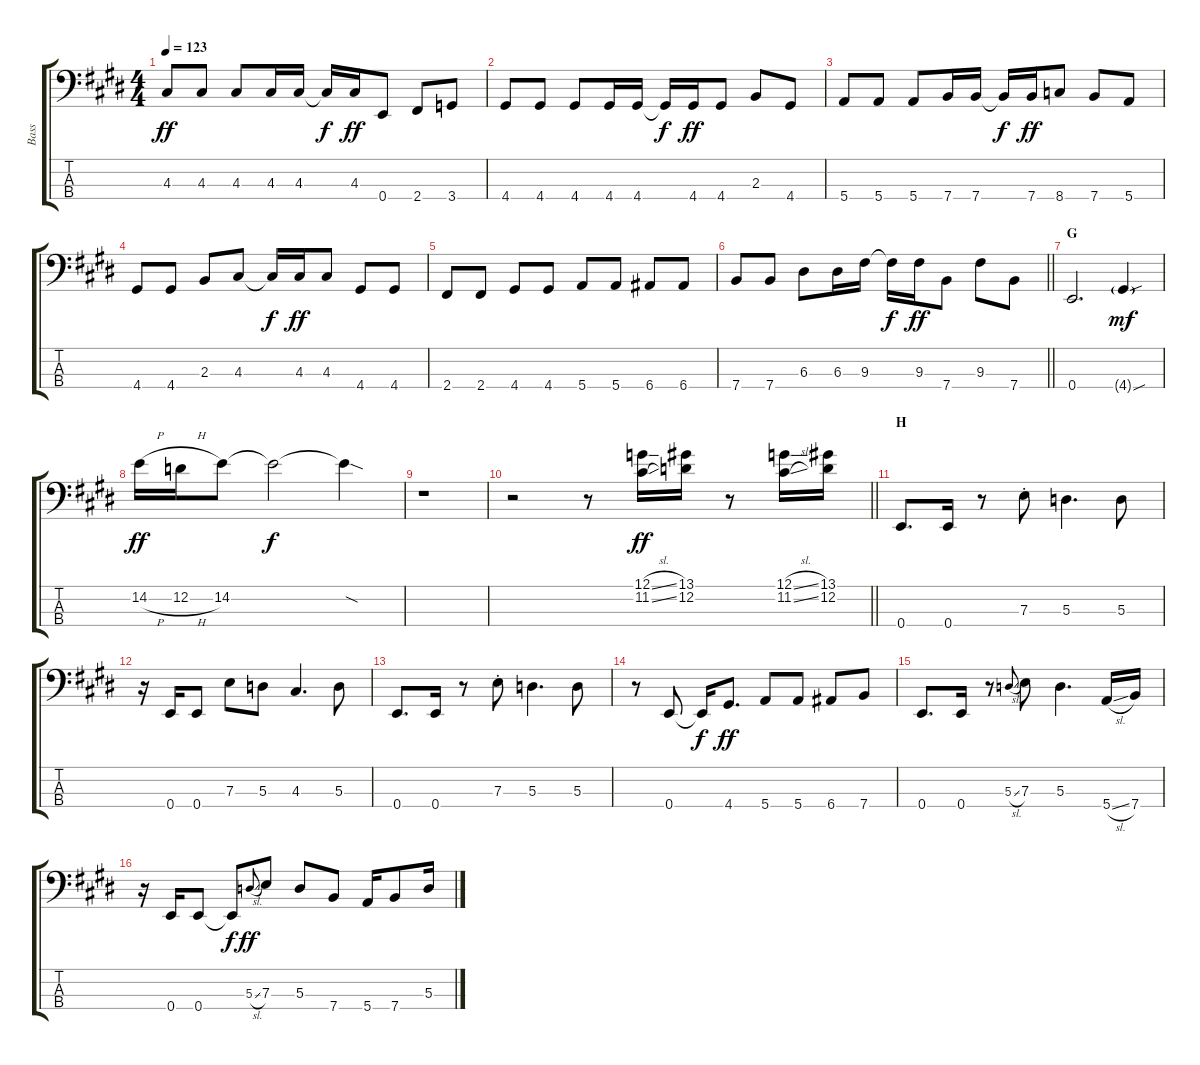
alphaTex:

\track ("Bass" "Bass") {instrument electricbasspick}
\staff {score tabs}
\tuning (G2 D2 A1 E1) {hide}
\ts (4 4)
\tempo 123
\clef f4
\ks e
4.3.8{dy ff} 4.3.8 4.3.8 4.3.16 4.3.16 4.3{t}.16{dy f} 4.3.16{dy ff} 0.4.8 2.4.8 3.4.8 |
4.4.8 4.4.8 4.4.8 4.4.16 4.4.16 4.4{t}.16{dy f} 4.4.16{dy ff} 4.4.8 2.3.8 4.4.8 |
5.4.8 5.4.8 5.4.8 7.4.16 7.4.16 7.4{t}.16{dy f} 7.4.16{dy ff} 8.4.8 7.4.8 5.4.8 |
4.4.8 4.4.8 2.3.8 4.3.8 4.3{t}.16{dy f} 4.3.16{dy ff} 4.3.8 4.4.8 4.4.8 |
2.4.8 2.4.8 4.4.8 4.4.8 5.4.8 5.4.8 6.4.8 6.4.8 |
\barLineRight lightlight
7.4.8 7.4.8 6.3.8 6.3.16 9.3.16 9.3{t}.16{dy f} 9.3.16{dy ff} 7.4.8 9.3.8 7.4.8 |
\section ("" "G")
0.4.2{d} 4.4{sou g}.4{dy mf} |
14.2{h}.16{dy ff} 12.2{h}.16 14.2.8 14.2{t}.2{dy f} 14.2{sod t}.4 |
r.1 |
\barLineRight lightlight
r.2 r.8 (12.1{sl} 11.2{sl}).16{dy ff} (13.1 12.2).16 r.8 (12.1{sl} 11.2{sl}).16 (13.1 12.2).16 |
\section ("" "H")
0.4.8{d} 0.4.16 r.8 7.3{st}.8 5.3.4{d} 5.3.8 |
r.16 0.4.16 0.4.8 7.3.8 5.3.8 4.3.4{d} 5.3.8 |
0.4.8{d} 0.4.16 r.8 7.3{st}.8 5.3.4{d} 5.3.8 |
r.8 0.4.8 0.4{t}.16{dy f} 4.4.8{d dy ff} 5.4.8 5.4.8 6.4.8 7.4.8 |
0.4.8{d} 0.4.16 r.8 5.3{sl}.8{gr onbeat} 7.3.8 5.3.4{d} 5.4{sl}.16 7.4.16 |
r.16 0.4.16 0.4.8 0.4{t}.8{dy f} 5.3{sl}.8{gr onbeat dy ff} 7.3.8 5.3.8 7.4.8 5.4.16 7.4.8 5.3.16
